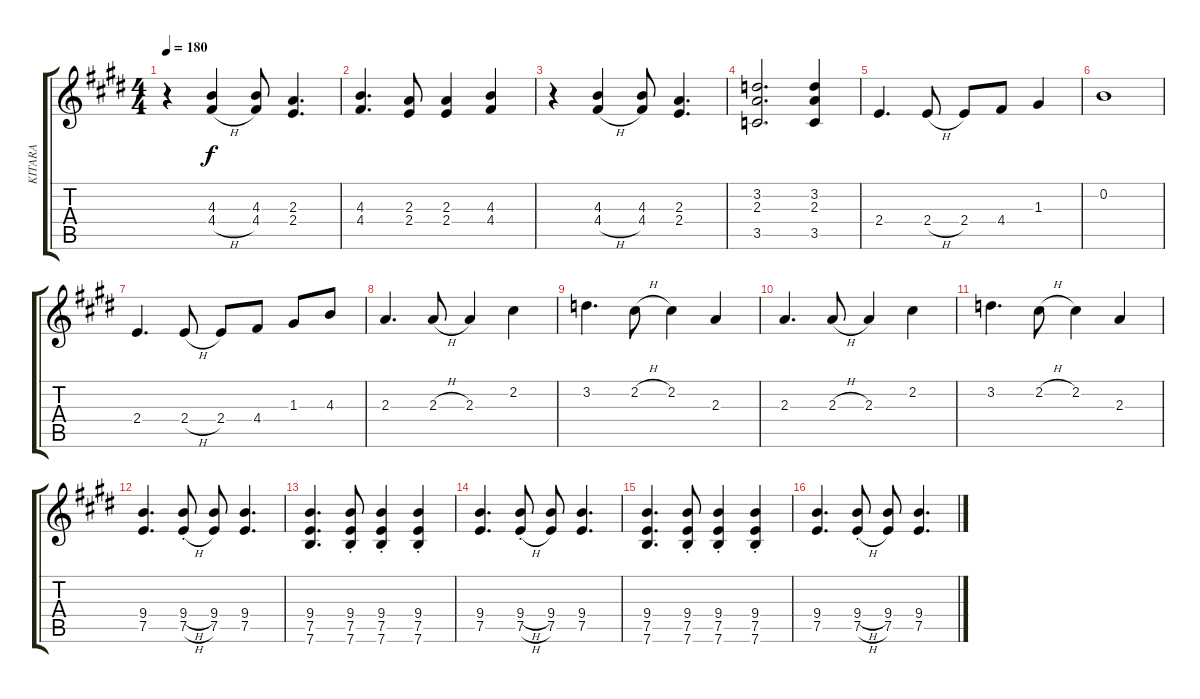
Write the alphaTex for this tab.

\track ("KITARA" "KITARA") {instrument overdrivenguitar}
\staff {score tabs}
\tuning (E4 B3 G3 D3 A2 E2) {hide}
\ts (4 4)
\tempo 180
\clef g2
\ks e
r.4{dy f} (4.3 4.4{h}).4 (4.3 4.4).8 (2.3 2.4).4{d} |
(4.3 4.4).4{d} (2.3 2.4).8 (2.3 2.4).4 (4.3 4.4).4 |
r.4 (4.3 4.4{h}).4 (4.3 4.4).8 (2.3 2.4).4{d} |
(3.2 2.3 3.5).2{d} (3.2 2.3 3.5).4 |
2.4.4{d} 2.4{h}.8 2.4.8 4.4.8 1.3.4 |
0.2.1 |
2.4.4{d} 2.4{h}.8 2.4.8 4.4.8 1.3.8 4.3.8 |
2.3.4{d} 2.3{h}.8 2.3.4 2.2.4 |
3.2.4{d} 2.2{h}.8 2.2.4 2.3.4 |
2.3.4{d} 2.3{h}.8 2.3.4 2.2.4 |
3.2.4{d} 2.2{h}.8 2.2.4 2.3.4 |
(9.4 7.5).4{d} (9.4{h st} 7.5{h st}).8 (9.4 7.5).8 (9.4 7.5).4{d} |
(9.4 7.5 7.6).4{d} (9.4{st} 7.5 7.6).8 (9.4{st} 7.5 7.6).4 (9.4{st} 7.5 7.6{st}).4 |
(9.4 7.5).4{d} (9.4{h st} 7.5{h st}).8 (9.4 7.5).8 (9.4 7.5).4{d} |
(9.4 7.5 7.6).4{d} (9.4{st} 7.5 7.6).8 (9.4{st} 7.5 7.6).4 (9.4{st} 7.5 7.6{st}).4 |
(9.4 7.5).4{d} (9.4{h st} 7.5{h st}).8 (9.4 7.5).8 (9.4 7.5).4{d}
